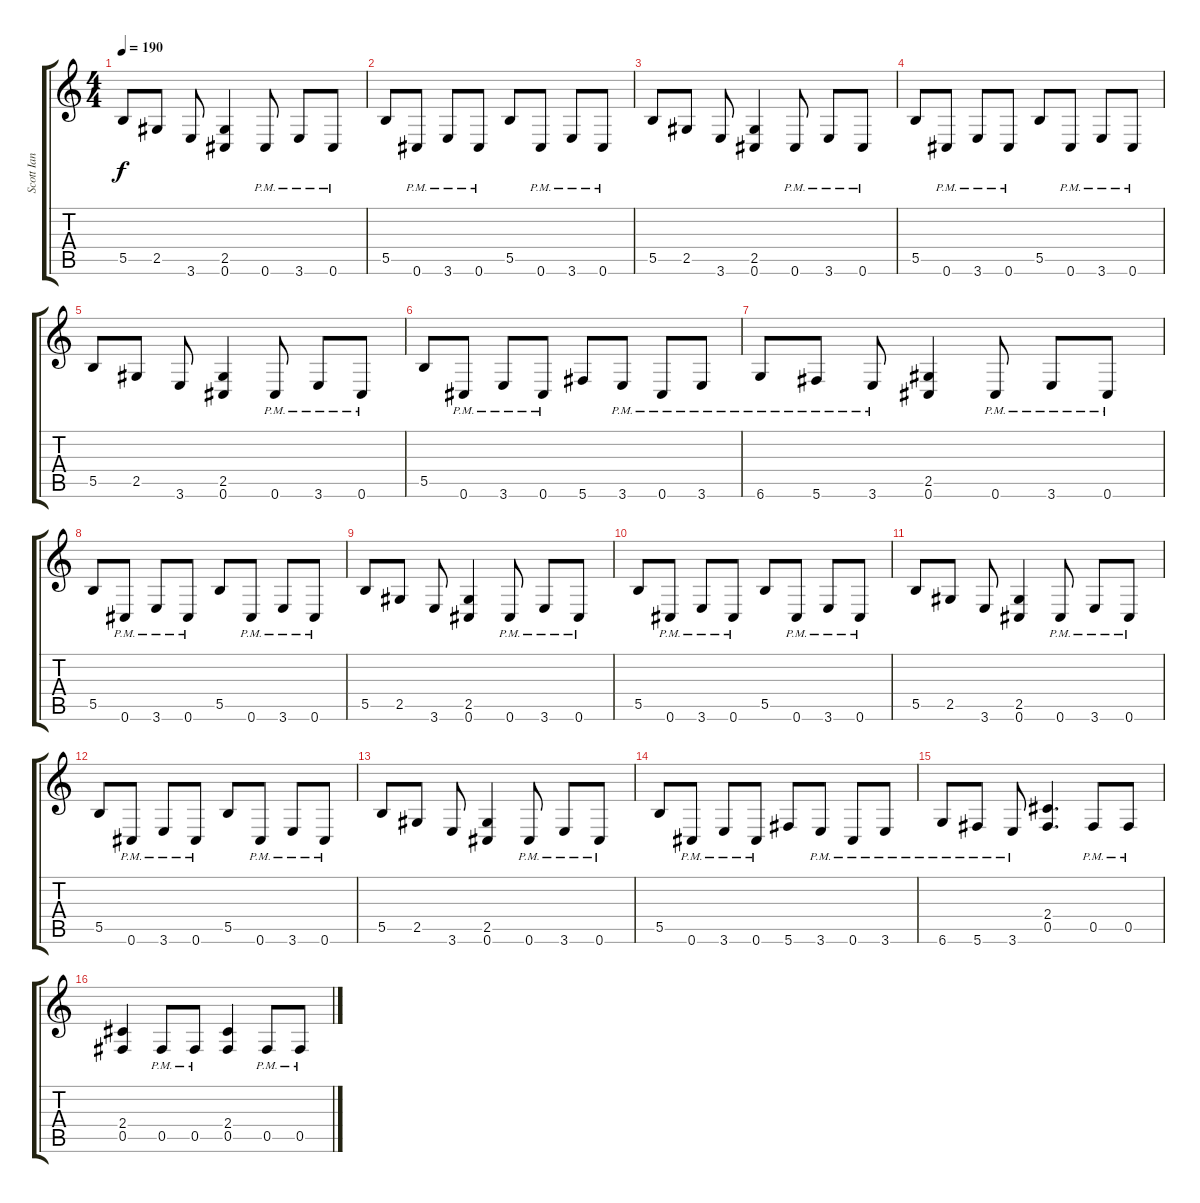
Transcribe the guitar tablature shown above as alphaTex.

\track ("Scott Ian" "Scott Ian") {instrument distortionguitar}
\staff {score tabs}
\tuning (Db4 Ab3 E3 B2 Gb2 Db2) {hide}
\ts (4 4)
\tempo 190
\clef g2
\ks c
5.5.8{dy f} 2.5.8 3.6.8 (2.5 0.6).4 0.6{pm}.8 3.6{pm}.8 0.6{pm}.8 |
5.5.8 0.6{pm}.8 3.6{pm}.8 0.6{pm}.8 5.5.8 0.6{pm}.8 3.6{pm}.8 0.6{pm}.8 |
5.5.8 2.5.8 3.6.8 (2.5 0.6).4 0.6{pm}.8 3.6{pm}.8 0.6{pm}.8 |
5.5.8 0.6{pm}.8 3.6{pm}.8 0.6{pm}.8 5.5.8 0.6{pm}.8 3.6{pm}.8 0.6{pm}.8 |
5.5.8 2.5.8 3.6.8 (2.5 0.6).4 0.6{pm}.8 3.6{pm}.8 0.6{pm}.8 |
5.5.8 0.6{pm}.8 3.6{pm}.8 0.6{pm}.8 5.6.8 3.6{pm}.8 0.6{pm}.8 3.6{pm}.8 |
6.6{pm}.8 5.6{pm}.8 3.6{pm}.8 (2.5 0.6).4 0.6{pm}.8 3.6{pm}.8 0.6{pm}.8 |
5.5.8 0.6{pm}.8 3.6{pm}.8 0.6{pm}.8 5.5.8 0.6{pm}.8 3.6{pm}.8 0.6{pm}.8 |
5.5.8 2.5.8 3.6.8 (2.5 0.6).4 0.6{pm}.8 3.6{pm}.8 0.6{pm}.8 |
5.5.8 0.6{pm}.8 3.6{pm}.8 0.6{pm}.8 5.5.8 0.6{pm}.8 3.6{pm}.8 0.6{pm}.8 |
5.5.8 2.5.8 3.6.8 (2.5 0.6).4 0.6{pm}.8 3.6{pm}.8 0.6{pm}.8 |
5.5.8 0.6{pm}.8 3.6{pm}.8 0.6{pm}.8 5.5.8 0.6{pm}.8 3.6{pm}.8 0.6{pm}.8 |
5.5.8 2.5.8 3.6.8 (2.5 0.6).4 0.6{pm}.8 3.6{pm}.8 0.6{pm}.8 |
5.5.8 0.6{pm}.8 3.6{pm}.8 0.6{pm}.8 5.6.8 3.6{pm}.8 0.6{pm}.8 3.6{pm}.8 |
6.6{pm}.8 5.6{pm}.8 3.6{pm}.8 (2.4 0.5).4{d} 0.5{pm}.8 0.5{pm}.8 |
(2.4 0.5).4 0.5{pm}.8 0.5{pm}.8 (2.4 0.5).4 0.5{pm}.8 0.5{pm}.8
